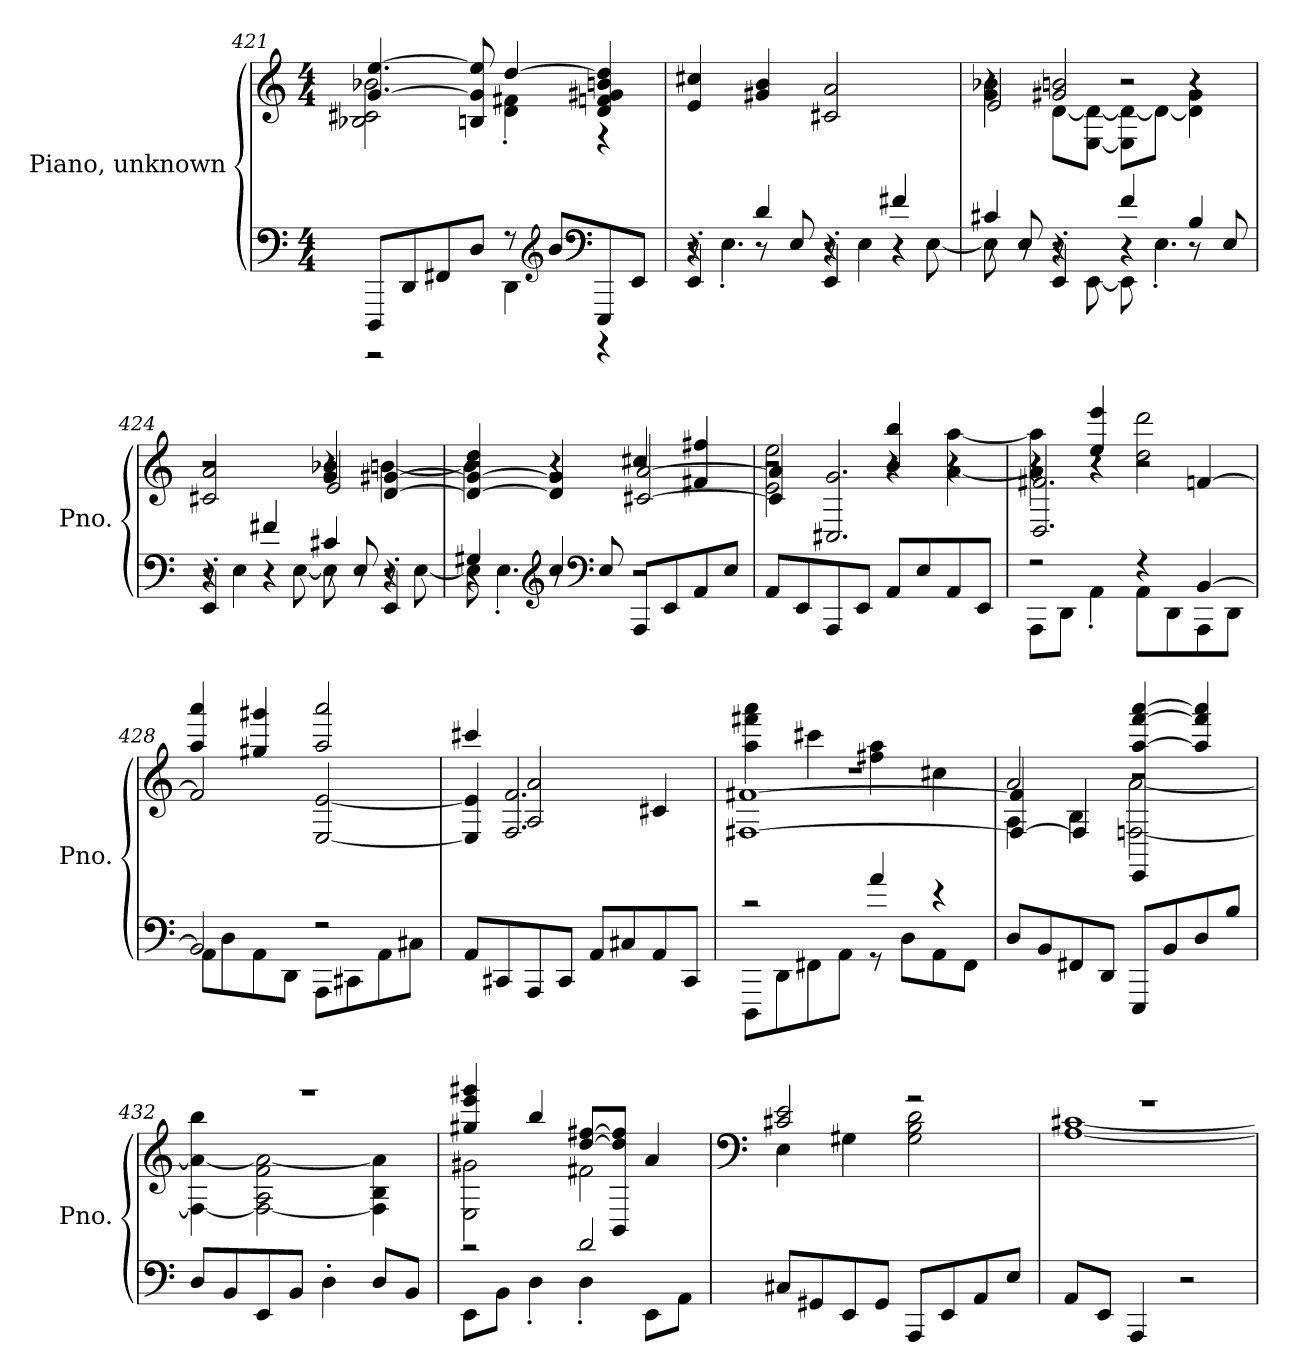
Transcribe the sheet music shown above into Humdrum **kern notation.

**kern	**kern
*part1	*part1
*staff2	*staff1
*I"Piano, unknown	*
*I'Pno.	*
!!LO:PB:g=z
*clefF4	*clefG2
*k[]	*k[]
*M4/4	*M4/4
=421	=421
*^	*^
8DDD/L	2r	[4.g/ [4.ee/	2B-X\ 2c#X\ 2b-X\
8DD/	.	.	.
8FF#X/	.	.	.
8D/J	.	8Bn/ 8g/] 8ee/]	.
8r	4DD\	[4dd/	4d\' 4f#X\'
*clefG2	*	*	*
8b/L	.	.	.
*clefF4	*	*	*
8EEE/	4r	4d/ 4fn/ 4g#X/ 4bn/ 4dd/]	4r
8EE/J	.	.	.
*	*	*v	*v
=422	=422	=422
*	*^	*
4r	8r	4EE'/	4e/ 4cc#X/
.	4.E'\	.	.
4d/	.	8r	4g#X/ 4b/
.	.	8E/	.
4r	8r	4EE'/	2c#X/ 2a/
.	4E\	.	.
4f#X/	.	4r	.
.	[8E\	.	.
=423	=423	=423	=423
*	*	*	*^
*	*	*	*	*^
4c#X/	8E\]	8r	4r	4g\ 4b-X\	2e/
.	8r	8E/	.	.	.
4r	8r	4EE'/	2g#X/ 2bn/	[8d\L	.
.	[8EE\	.	.	[8E\ 8d\_J	.
4f/	8EE\]	4r	.	8E\] 8d\_L	2r
.	4.E'\	.	.	8d\J_	.
4B/	.	8r	4r	4d\] 4g#\	.
.	.	8E/	.	.	.
!!LO:LB:g=z	!!	!!
=424	=424	=424	=424	=424	=424
4r	8r	4EE'/	2c#X/ 2a/	2r	2r
.	4E\	.	.	.	.
4f#X/	.	4r	.	.	.
.	[8E\	.	.	.	.
4c#X/	8E\]	8r	4g/ 4b-X/	4r	2e/
.	8r	8E/	.	.	.
4r	8r	4EE'/	[4d/ [4g#X/	[4bn\	.
.	[8E\	.	.	.	.
=425	=425	=425	=425	=425	=425
4G#X/	8E\]	4r	4d/_ 4g#/_ 4dd/	4b\]	2r
.	4.E'\	.	.	.	.
*clefG2	*	*	*	*	*
4cc/	.	8r	4d/] 4g#/]	4r	.
*clefF4	*	*	*	*	*
.	.	8E/	.	.	.
2r	2r	8AAA/L	4cc#X/	2r	[2c#X/ [2a/
.	.	8EE/	.	.	.
.	.	8AA/	4f#X/ 4ff#X/	.	.
.	.	8E/J	.	.	.
*v	*v	*v	*	*	*
=426	=426	=426	=426
8AA/L	2r	2e\ 2ee\	4c#/] 4a/]
8EE/	.	.	.
8AAA/	.	.	2.C#X/ 2.g/
8EE/J	.	.	.
8AA/L	4b/ 4bb/	4r	.
8E/	.	.	.
8AA/	4r	[4a\ [4aa\	.
8EE/J	.	.	.
=427	=427	=427	=427
*^	*	*	*
2r	8AAA\L	4r	4a\] 4aa\]	2.D/ 2.f#X/
.	8DD\J	.	.	.
.	4AA'\	4ee/ 4eee/	4r	.
4r	8AA\L	2r	2dd\ 2ddd\	.
.	8DD\	.	.	.
[4BB/	8AAA\	.	.	[4fn/
.	8DD\J	.	.	.
*	*	*	*v	*v
!!LO:LB:g=z
=428	=428	=428	=428
2BB/]	8AA\L	4aa/ 4aaa/	2f/]
.	8D\	.	.
.	8AA\	4gg#X/ 4ggg#X/	.
.	8DD\J	.	.
2r	8AAA\L	2aa/ 2aaa/	[2E/ [2e/
.	8CC#X\	.	.
.	8AA\	.	.
.	8C#X\J	.	.
*v	*v	*	*
=429	=429	=429
8AA/L	4ccc#X/	4E/] 4e/]
8CC#X/	.	.
8AAA/	2A/ 2a/	2.F/ 2.f/
8CC#/J	.	.
8AA/L	.	.
8C#X/	.	.
8AA/	4c#X/	.
8CC#/J	.	.
=430	=430	=430
*^	*	*^
2r	8DDD\L	1r	4aa\ 4fff#X\ 4aaa\	[1F#X [1f#X
.	8DD\	.	.	.
.	8FF#X\	.	4ccc#X\	.
.	8AA\J	.	.	.
4a/	8r	.	4ff#X\ 4aa\	.
.	8D\L	.	.	.
4r	8AA\	.	4cc#X\	.
.	8FF#\J	.	.	.
*v	*v	*	*	*
=431	=431	=431	=431
8D/L	2a/	4A\	4F#/_ 4f#/]
8BB/	.	.	.
8FF#X/	.	4B\	4F#/]
8DD/J	.	.	.
8EEE/L	4EE/ [4aa/ [4fff/ [4aaa/	[2Fn\ [2a\	2r
8BB/	.	.	.
8D/	4aa/] 4fff/] 4aaa/]	.	.
8B/J	.	.	.
*	*	*v	*v
!!LO:LB:g=z
=432	=432	=432
8D/L	1r	4F\_ 4a\_ 4bb\
8BB/	.	.
8EE/	.	2F\_ 2A\ 2f\ 2a\_
8BB/J	.	.
4D'\	.	.
8D/L	.	4F\] 4B\ 4a\]
8BB/J	.	.
=433	=433	=433
*^	*	*
2r	8EE\L	4gg#X/ 4eee/ 4ggg#X/	2E\ 2g#X\
.	8BB\J	.	.
.	4D'\	4bb/	.
2d/	4D'\	[8dd/ [8ff#X/L	2f#X\
.	.	8BB/ 8dd/] 8ff#/]J	.
.	8EE\L	4a/	.
.	8AA\J	.	.
*v	*v	*	*
=434	=434	=434
*	*clefF4	*
8C#X/L	2c#X/ 2e/	4E\
8GG#X/	.	.
8EE/	.	4G#X\
8GG#/J	.	.
8AAA/L	2r	2G#\ 2B\ 2d\
8EE/	.	.
8AA/	.	.
8E/J	.	.
=435	=435	=435
8AA/L	1r	[1A [1c#X
8EE/J	.	.
4AAA/	.	.
2r	.	.
*	*v	*v
=	=
*-	*-
